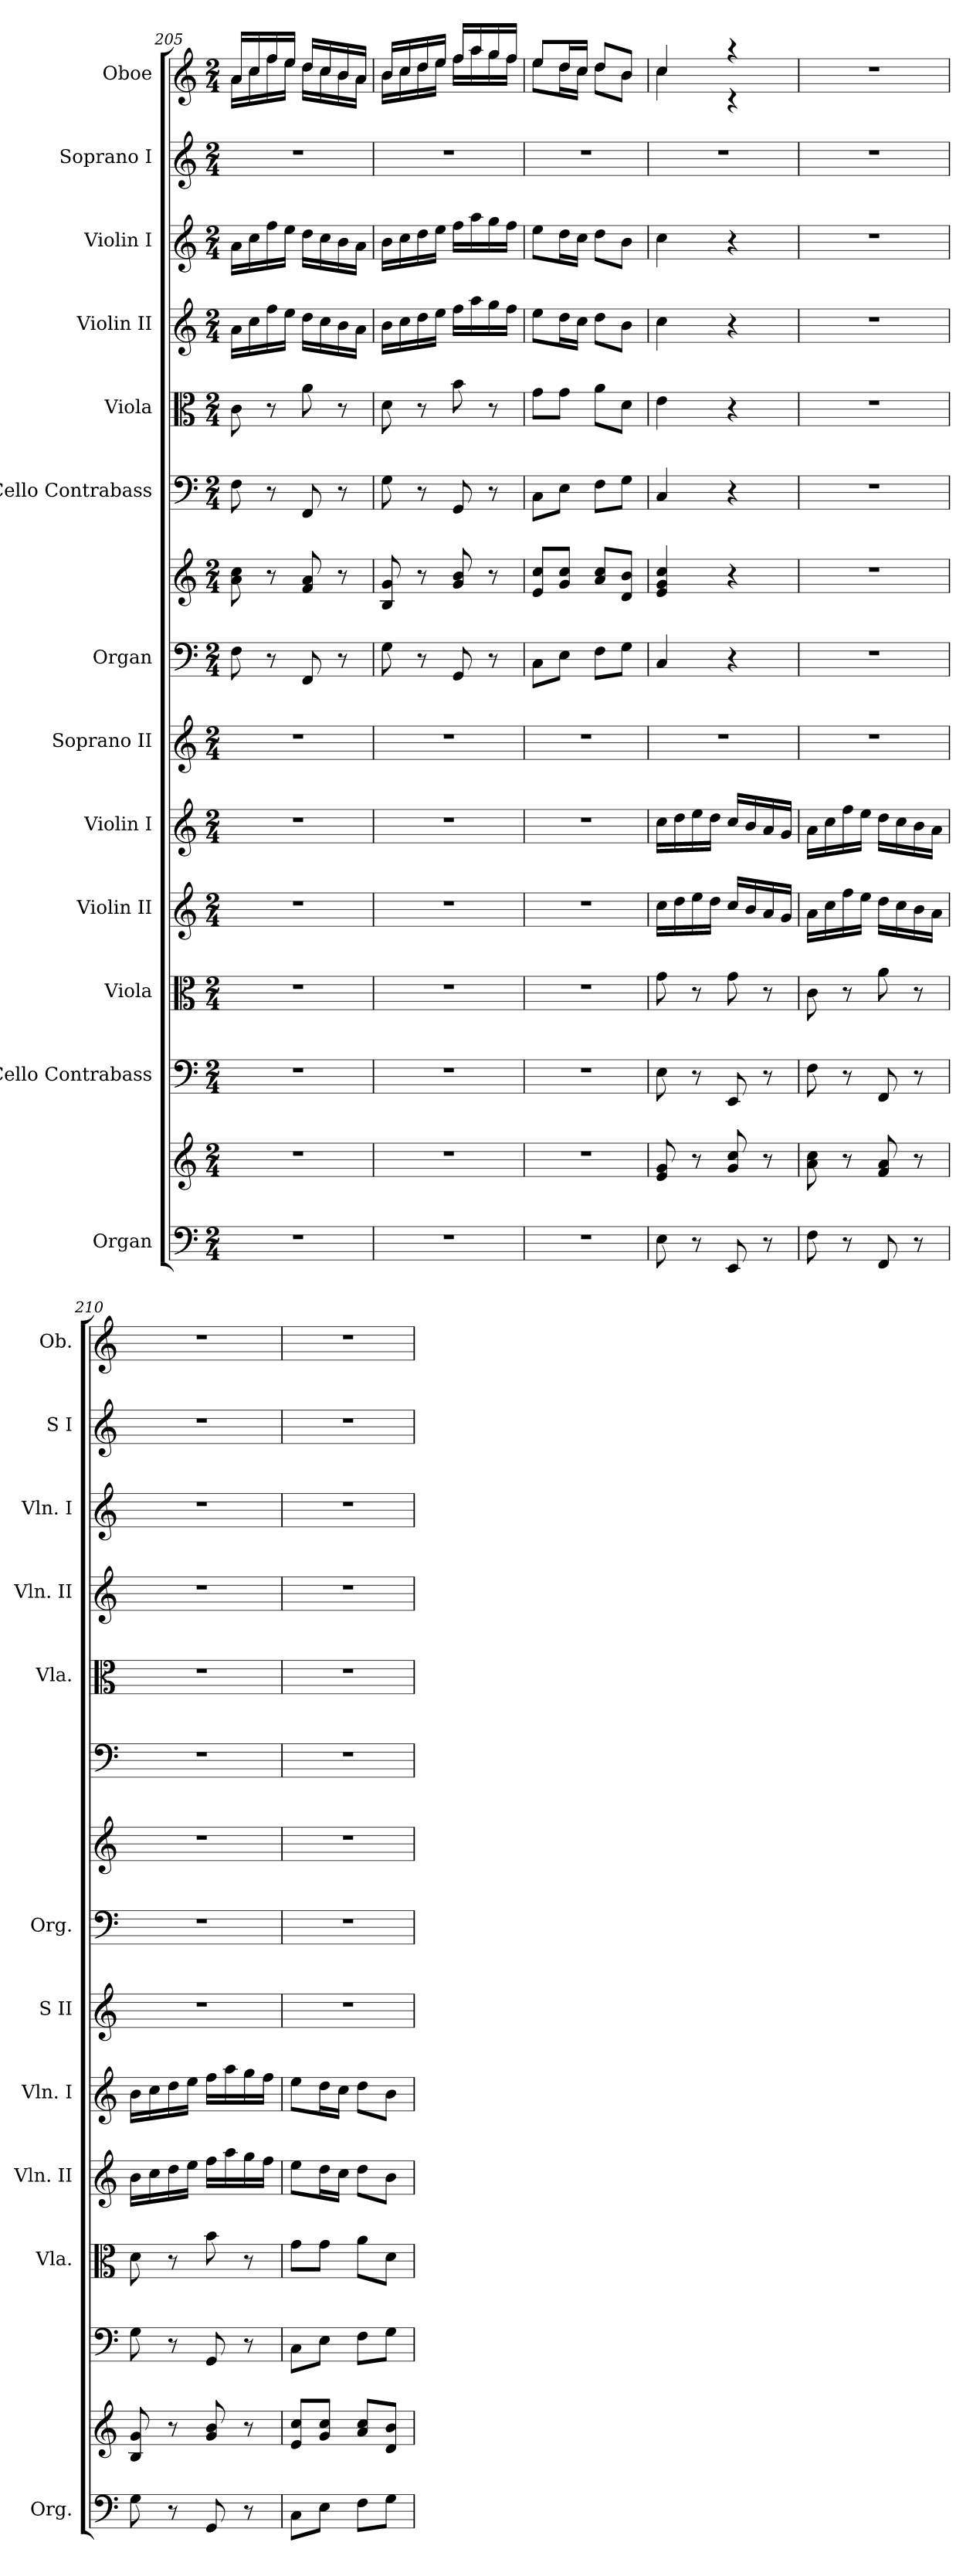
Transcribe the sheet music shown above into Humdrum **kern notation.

**kern	**kern	**kern	**kern	**kern	**kern	**kern	**kern	**kern	**kern	**kern	**kern	**kern	**kern	**kern
*part13	*part13	*part12	*part11	*part10	*part9	*part8	*part7	*part7	*part6	*part5	*part4	*part3	*part2	*part1
*staff15	*staff14	*staff13	*staff12	*staff11	*staff10	*staff9	*staff8	*staff7	*staff6	*staff5	*staff4	*staff3	*staff2	*staff1
*I"Organ	*	*I"Cello Contrabass	*I"Viola	*I"Violin II	*I"Violin I	*I"Soprano II	*I"Organ	*	*I"Cello Contrabass	*I"Viola	*I"Violin II	*I"Violin I	*I"Soprano I	*I"Oboe
*I'Org.	*	*	*I'Vla.	*I'Vln. II	*I'Vln. I	*I'S II	*I'Org.	*	*	*I'Vla.	*I'Vln. II	*I'Vln. I	*I'S I	*I'Ob.
*clefF4	*clefG2	*clefF4	*clefC3	*clefG2	*clefG2	*clefG2	*clefF4	*clefG2	*clefF4	*clefC3	*clefG2	*clefG2	*clefG2	*clefG2
*k[]	*k[]	*k[]	*k[]	*k[]	*k[]	*k[]	*k[]	*k[]	*k[]	*k[]	*k[]	*k[]	*k[]	*k[]
*a:	*a:	*a:	*a:	*a:	*a:	*a:	*a:	*a:	*a:	*a:	*a:	*a:	*a:	*a:
*M2/4	*M2/4	*M2/4	*M2/4	*M2/4	*M2/4	*M2/4	*M2/4	*M2/4	*M2/4	*M2/4	*M2/4	*M2/4	*M2/4	*M2/4
=205	=205	=205	=205	=205	=205	=205	=205	=205	=205	=205	=205	=205	=205	=205
*	*	*	*	*	*	*	*	*	*	*	*	*	*	*^
2r	2r	2r	2r	2r	2r	2r	8F\	8a\ 8cc\	8F\	8c\	16a\LL	16a\LL	2r	16a/LL	16a\LL
.	.	.	.	.	.	.	.	.	.	.	16cc\	16cc\	.	16cc/	16cc\
.	.	.	.	.	.	.	8r	8r	8r	8r	16ff\	16ff\	.	16ff/	16ff\
.	.	.	.	.	.	.	.	.	.	.	16ee\JJ	16ee\JJ	.	16ee/JJ	16ee\JJ
.	.	.	.	.	.	.	8FF/	8f/ 8a/	8FF/	8a\	16dd\LL	16dd\LL	.	16dd/LL	16dd\LL
.	.	.	.	.	.	.	.	.	.	.	16cc\	16cc\	.	16cc/	16cc\
.	.	.	.	.	.	.	8r	8r	8r	8r	16b\	16b\	.	16b/	16b\
.	.	.	.	.	.	.	.	.	.	.	16a\JJ	16a\JJ	.	16a/JJ	16a\JJ
=206	=206	=206	=206	=206	=206	=206	=206	=206	=206	=206	=206	=206	=206	=206	=206
2r	2r	2r	2r	2r	2r	2r	8G\	8B/ 8g/	8G\	8d\	16b\LL	16b\LL	2r	16b/LL	16b\LL
.	.	.	.	.	.	.	.	.	.	.	16cc\	16cc\	.	16cc/	16cc\
.	.	.	.	.	.	.	8r	8r	8r	8r	16dd\	16dd\	.	16dd/	16dd\
.	.	.	.	.	.	.	.	.	.	.	16ee\JJ	16ee\JJ	.	16ee/JJ	16ee\JJ
.	.	.	.	.	.	.	8GG/	8g/ 8b/	8GG/	8b\	16ff\LL	16ff\LL	.	16ff/LL	16ff\LL
.	.	.	.	.	.	.	.	.	.	.	16aa\	16aa\	.	16aa/	16aa\
.	.	.	.	.	.	.	8r	8r	8r	8r	16gg\	16gg\	.	16gg/	16gg\
.	.	.	.	.	.	.	.	.	.	.	16ff\JJ	16ff\JJ	.	16ff/JJ	16ff\JJ
!!LO:PB:g=z	!!
=207	=207	=207	=207	=207	=207	=207	=207	=207	=207	=207	=207	=207	=207	=207	=207
2r	2r	2r	2r	2r	2r	2r	8C\L	8e/ 8cc/L	8C\L	8g\L	8ee\L	8ee\L	2r	8ee/L	8ee\L
.	.	.	.	.	.	.	8E\J	8g/ 8cc/J	8E\J	8g\J	16dd\L	16dd\L	.	16dd/L	16dd\L
.	.	.	.	.	.	.	.	.	.	.	16cc\JJ	16cc\JJ	.	16cc/JJ	16cc\JJ
.	.	.	.	.	.	.	8F\L	8a/ 8cc/L	8F\L	8a\L	8dd\L	8dd\L	.	8dd/L	8dd\L
.	.	.	.	.	.	.	8G\J	8d/ 8b/J	8G\J	8d\J	8b\J	8b\J	.	8b/J	8b\J
=208	=208	=208	=208	=208	=208	=208	=208	=208	=208	=208	=208	=208	=208	=208	=208
8E\	8e/ 8g/	8E\	8g\	16cc\LL	16cc\LL	2r	4C/	4e/ 4g/ 4cc/	4C/	4e\	4cc\	4cc\	2r	4cc/	4cc\
.	.	.	.	16dd\	16dd\	.	.	.	.	.	.	.	.	.	.
8r	8r	8r	8r	16ee\	16ee\	.	.	.	.	.	.	.	.	.	.
.	.	.	.	16dd\JJ	16dd\JJ	.	.	.	.	.	.	.	.	.	.
8EE/	8g/ 8cc/	8EE/	8g\	16cc/LL	16cc/LL	.	4r	4r	4r	4r	4r	4r	.	4raa	4rc
.	.	.	.	16b/	16b/	.	.	.	.	.	.	.	.	.	.
8r	8r	8r	8r	16a/	16a/	.	.	.	.	.	.	.	.	.	.
.	.	.	.	16g/JJ	16g/JJ	.	.	.	.	.	.	.	.	.	.
*	*	*	*	*	*	*	*	*	*	*	*	*	*	*v	*v
=209	=209	=209	=209	=209	=209	=209	=209	=209	=209	=209	=209	=209	=209	=209
8F\	8a\ 8cc\	8F\	8c\	16a\LL	16a\LL	2r	2r	2r	2r	2r	2r	2r	2r	2r
.	.	.	.	16cc\	16cc\	.	.	.	.	.	.	.	.	.
8r	8r	8r	8r	16ff\	16ff\	.	.	.	.	.	.	.	.	.
.	.	.	.	16ee\JJ	16ee\JJ	.	.	.	.	.	.	.	.	.
8FF/	8f/ 8a/	8FF/	8a\	16dd\LL	16dd\LL	.	.	.	.	.	.	.	.	.
.	.	.	.	16cc\	16cc\	.	.	.	.	.	.	.	.	.
8r	8r	8r	8r	16b\	16b\	.	.	.	.	.	.	.	.	.
.	.	.	.	16a\JJ	16a\JJ	.	.	.	.	.	.	.	.	.
=210	=210	=210	=210	=210	=210	=210	=210	=210	=210	=210	=210	=210	=210	=210
8G\	8B/ 8g/	8G\	8d\	16b\LL	16b\LL	2r	2r	2r	2r	2r	2r	2r	2r	2r
.	.	.	.	16cc\	16cc\	.	.	.	.	.	.	.	.	.
8r	8r	8r	8r	16dd\	16dd\	.	.	.	.	.	.	.	.	.
.	.	.	.	16ee\JJ	16ee\JJ	.	.	.	.	.	.	.	.	.
8GG/	8g/ 8b/	8GG/	8b\	16ff\LL	16ff\LL	.	.	.	.	.	.	.	.	.
.	.	.	.	16aa\	16aa\	.	.	.	.	.	.	.	.	.
8r	8r	8r	8r	16gg\	16gg\	.	.	.	.	.	.	.	.	.
.	.	.	.	16ff\JJ	16ff\JJ	.	.	.	.	.	.	.	.	.
=211	=211	=211	=211	=211	=211	=211	=211	=211	=211	=211	=211	=211	=211	=211
8C\L	8e/ 8cc/L	8C\L	8g\L	8ee\L	8ee\L	2r	2r	2r	2r	2r	2r	2r	2r	2r
8E\J	8g/ 8cc/J	8E\J	8g\J	16dd\L	16dd\L	.	.	.	.	.	.	.	.	.
.	.	.	.	16cc\JJ	16cc\JJ	.	.	.	.	.	.	.	.	.
8F\L	8a/ 8cc/L	8F\L	8a\L	8dd\L	8dd\L	.	.	.	.	.	.	.	.	.
8G\J	8d/ 8b/J	8G\J	8d\J	8b\J	8b\J	.	.	.	.	.	.	.	.	.
=	=	=	=	=	=	=	=	=	=	=	=	=	=	=
*-	*-	*-	*-	*-	*-	*-	*-	*-	*-	*-	*-	*-	*-	*-
